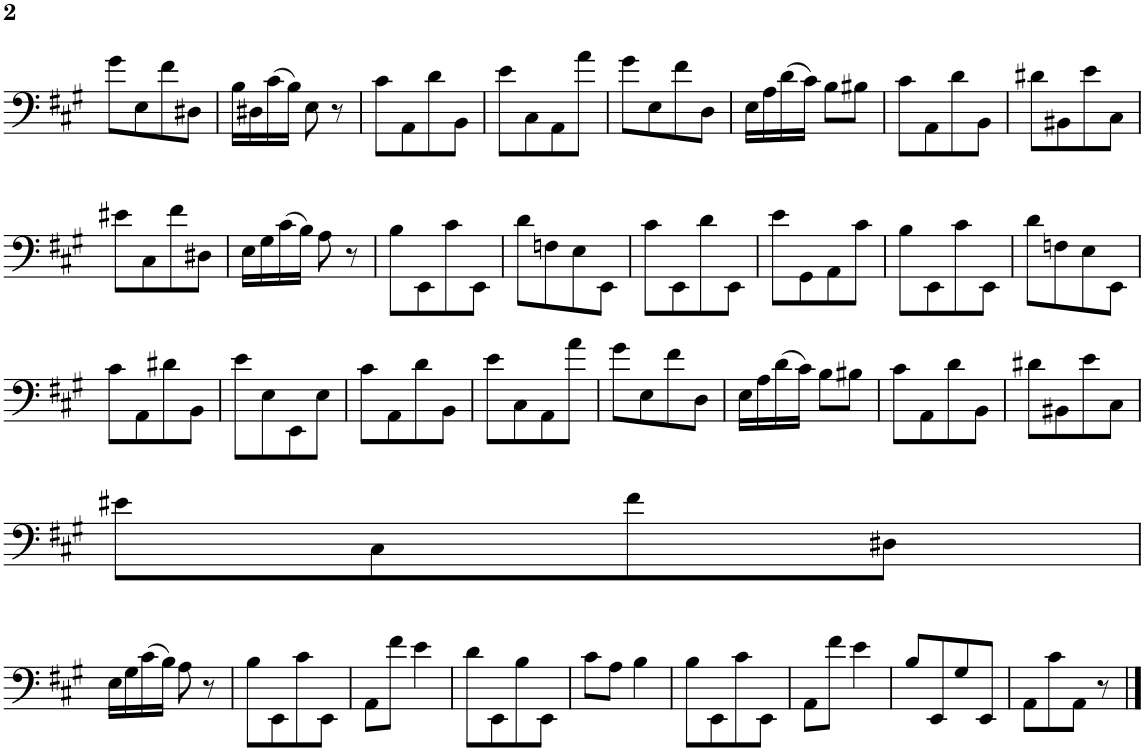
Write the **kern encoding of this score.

**kern
*part1
*staff1
*I"Trombone
*I'Tbn.
!!LO:PB:g=z
*clefF4
*k[f#c#g#]
*M2/4
=65
8g#\L
8E\
8f#\
8D#X\J
=66
16B\LL
16D#X\
(16c#\
16B\JJ)
8E\
8r
=67
8c#\L
8AA\
8d\
8BB\J
=68
8e\L
8C#\
8AA\
8a\J
=69
8g#\L
8E\
8f#\
8D\J
=70
16E\LL
16A\
(16d\
16c#\JJ)
8B\L
8B#X\J
=71
8c#\L
8AA\
8d\
8BB\J
=72
8d#X\L
8BB#X\
8e\
8C#\J
!!LO:LB:g=z
=73
8e#X\L
8C#\
8f#\
8D#X\J
=74
16E\LL
16G#\
(16c#\
16B\JJ)
8A\
8r
=75
8B\L
8EE\
8c#\
8EE\J
=76
8d\L
8Fn\
8E\
8EE\J
=77
8c#\L
8EE\
8d\
8EE\J
=78
8e\L
8GG#\
8AA\
8c#\J
=79
8B\L
8EE\
8c#\
8EE\J
=80
8d\L
8Fn\
8E\
8EE\J
!!LO:LB:g=z
=81
8c#\L
8AA\
8d#X\
8BB\J
=82
8e\L
8E\
8EE\
8E\J
=83
8c#\L
8AA\
8d\
8BB\J
=84
8e\L
8C#\
8AA\
8a\J
=85
8g#\L
8E\
8f#\
8D\J
=86
16E\LL
16A\
(16d\
16c#\JJ)
8B\L
8B#X\J
=87
8c#\L
8AA\
8d\
8BB\J
=88
8d#X\L
8BB#X\
8e\
8C#\J
!!LO:LB:g=z
=89
8e#X\L
8C#\
8f#\
8D#X\J
!!LO:LB:g=z
=90
16E\LL
16G#\
(16c#\
16B\JJ)
8A\
8r
=91
8B\L
8EE\
8c#\
8EE\J
=92
8AA\L
8f#\J
4e\
=93
8d\L
8EE\
8B\
8EE\J
=94
8c#\L
8A\J
4B\
=95
8B\L
8EE\
8c#\
8EE\J
=96
8AA\L
8f#\J
4e\
=97
8B/L
8EE/
8G#/
8EE/J
=98
8AA\L
8c#\
8AA\J
8r
==
*-
